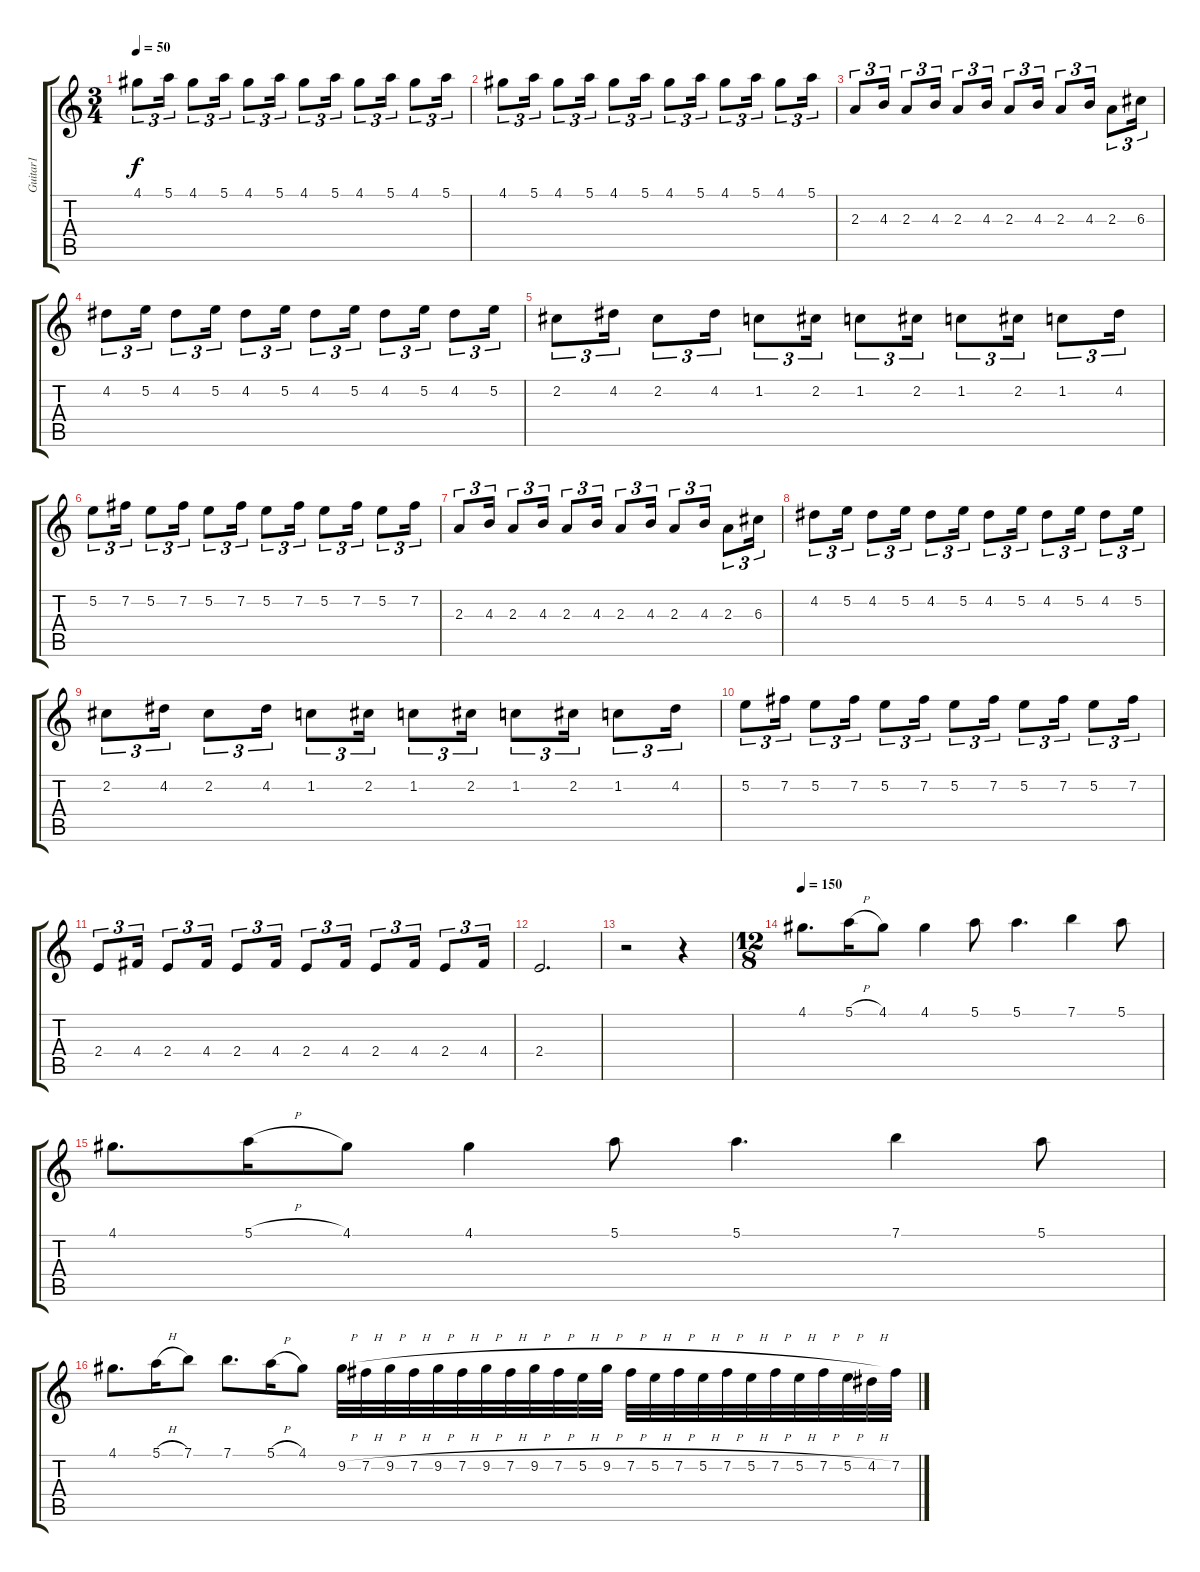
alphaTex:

\track ("Guitar1" "Guitar1") {instrument distortionguitar}
\staff {score tabs}
\tuning (E4 B3 G3 D3 A2 E2) {hide}
\ts (3 4)
\tempo 50
\clef g2
\ks c
4.1.8{tu (3 2) dy f} 5.1.16{tu (3 2)} 4.1.8{tu (3 2)} 5.1.16{tu (3 2)} 4.1.8{tu (3 2)} 5.1.16{tu (3 2)} 4.1.8{tu (3 2)} 5.1.16{tu (3 2)} 4.1.8{tu (3 2)} 5.1.16{tu (3 2)} 4.1.8{tu (3 2)} 5.1.16{tu (3 2)} |
4.1.8{tu (3 2)} 5.1.16{tu (3 2)} 4.1.8{tu (3 2)} 5.1.16{tu (3 2)} 4.1.8{tu (3 2)} 5.1.16{tu (3 2)} 4.1.8{tu (3 2)} 5.1.16{tu (3 2)} 4.1.8{tu (3 2)} 5.1.16{tu (3 2)} 4.1.8{tu (3 2)} 5.1.16{tu (3 2)} |
2.3.8{tu (3 2)} 4.3.16{tu (3 2)} 2.3.8{tu (3 2)} 4.3.16{tu (3 2)} 2.3.8{tu (3 2)} 4.3.16{tu (3 2)} 2.3.8{tu (3 2)} 4.3.16{tu (3 2)} 2.3.8{tu (3 2)} 4.3.16{tu (3 2)} 2.3.8{tu (3 2)} 6.3.16{tu (3 2)} |
4.2.8{tu (3 2)} 5.2.16{tu (3 2)} 4.2.8{tu (3 2)} 5.2.16{tu (3 2)} 4.2.8{tu (3 2)} 5.2.16{tu (3 2)} 4.2.8{tu (3 2)} 5.2.16{tu (3 2)} 4.2.8{tu (3 2)} 5.2.16{tu (3 2)} 4.2.8{tu (3 2)} 5.2.16{tu (3 2)} |
2.2.8{tu (3 2)} 4.2.16{tu (3 2)} 2.2.8{tu (3 2)} 4.2.16{tu (3 2)} 1.2.8{tu (3 2)} 2.2.16{tu (3 2)} 1.2.8{tu (3 2)} 2.2.16{tu (3 2)} 1.2.8{tu (3 2)} 2.2.16{tu (3 2)} 1.2.8{tu (3 2)} 4.2.16{tu (3 2)} |
5.2.8{tu (3 2)} 7.2.16{tu (3 2)} 5.2.8{tu (3 2)} 7.2.16{tu (3 2)} 5.2.8{tu (3 2)} 7.2.16{tu (3 2)} 5.2.8{tu (3 2)} 7.2.16{tu (3 2)} 5.2.8{tu (3 2)} 7.2.16{tu (3 2)} 5.2.8{tu (3 2)} 7.2.16{tu (3 2)} |
2.3.8{tu (3 2)} 4.3.16{tu (3 2)} 2.3.8{tu (3 2)} 4.3.16{tu (3 2)} 2.3.8{tu (3 2)} 4.3.16{tu (3 2)} 2.3.8{tu (3 2)} 4.3.16{tu (3 2)} 2.3.8{tu (3 2)} 4.3.16{tu (3 2)} 2.3.8{tu (3 2)} 6.3.16{tu (3 2)} |
4.2.8{tu (3 2)} 5.2.16{tu (3 2)} 4.2.8{tu (3 2)} 5.2.16{tu (3 2)} 4.2.8{tu (3 2)} 5.2.16{tu (3 2)} 4.2.8{tu (3 2)} 5.2.16{tu (3 2)} 4.2.8{tu (3 2)} 5.2.16{tu (3 2)} 4.2.8{tu (3 2)} 5.2.16{tu (3 2)} |
2.2.8{tu (3 2)} 4.2.16{tu (3 2)} 2.2.8{tu (3 2)} 4.2.16{tu (3 2)} 1.2.8{tu (3 2)} 2.2.16{tu (3 2)} 1.2.8{tu (3 2)} 2.2.16{tu (3 2)} 1.2.8{tu (3 2)} 2.2.16{tu (3 2)} 1.2.8{tu (3 2)} 4.2.16{tu (3 2)} |
5.2.8{tu (3 2)} 7.2.16{tu (3 2)} 5.2.8{tu (3 2)} 7.2.16{tu (3 2)} 5.2.8{tu (3 2)} 7.2.16{tu (3 2)} 5.2.8{tu (3 2)} 7.2.16{tu (3 2)} 5.2.8{tu (3 2)} 7.2.16{tu (3 2)} 5.2.8{tu (3 2)} 7.2.16{tu (3 2)} |
2.4.8{tu (3 2)} 4.4.16{tu (3 2)} 2.4.8{tu (3 2)} 4.4.16{tu (3 2)} 2.4.8{tu (3 2)} 4.4.16{tu (3 2)} 2.4.8{tu (3 2)} 4.4.16{tu (3 2)} 2.4.8{tu (3 2)} 4.4.16{tu (3 2)} 2.4.8{tu (3 2)} 4.4.16{tu (3 2)} |
2.4.2{d} |
r.2 r.4 |
\ts (12 8)
\tempo 150
4.1.8{d} 5.1{h}.16 4.1.8 4.1.4 5.1.8 5.1.4{d} 7.1.4 5.1.8 |
4.1.8{d} 5.1{h}.16 4.1.8 4.1.4 5.1.8 5.1.4{d} 7.1.4 5.1.8 |
4.1.8{d} 5.1{h}.16 7.1.8 7.1.8{d} 5.1{h}.16 4.1.8 9.2{h}.32 7.2{h}.32 9.2{h}.32 7.2{h}.32 9.2{h}.32 7.2{h}.32 9.2{h}.32 7.2{h}.32 9.2{h}.32 7.2{h}.32 5.2{h}.32 9.2{h}.32 7.2{h}.32 5.2{h}.32 7.2{h}.32 5.2{h}.32 7.2{h}.32 5.2{h}.32 7.2{h}.32 5.2{h}.32 7.2{h}.32 5.2{h}.32 4.2{h}.32 7.2.32
